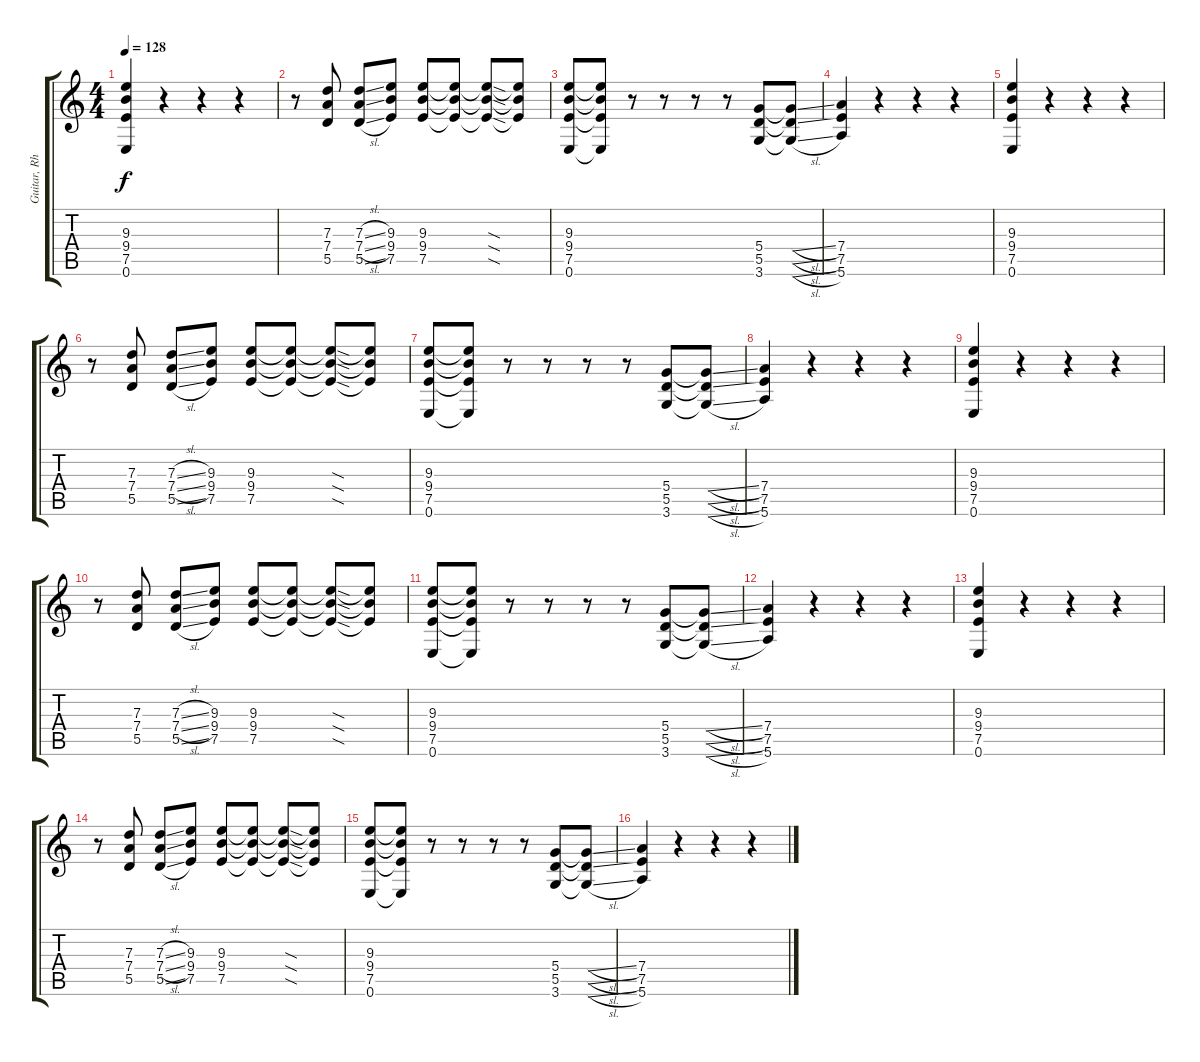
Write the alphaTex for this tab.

\track ("Guitar, Rhythm" "Guitar, Rh") {instrument distortionguitar}
\staff {score tabs}
\tuning (E4 B3 G3 D3 A2 E2) {hide}
\ts (4 4)
\tempo 128
\clef g2
\ks c
(9.3 9.4 7.5 0.6).4{dy f} r.4 r.4 r.4 |
r.8 (7.3 7.4 5.5).8 (7.3{sl} 7.4{sl} 5.5{sl}).8 (9.3 9.4 7.5).8 (9.3 9.4 7.5).8 (9.3{t} 9.4{t} 7.5{t}).8 (9.3{sod t} 9.4{sod t} 7.5{sod t}).8 (9.3{t} 9.4{t} 7.5{t}).8 |
(9.3 9.4 7.5 0.6).8 (9.3{t} 9.4{t} 7.5{t} 0.6{t}).8 r.8 r.8 r.8 r.8 (5.4 5.5 3.6).8 (5.4{sl t} 5.5{sl t} 3.6{sl t}).8 |
(7.4 7.5 5.6).4 r.4 r.4 r.4 |
(9.3 9.4 7.5 0.6).4 r.4 r.4 r.4 |
r.8 (7.3 7.4 5.5).8 (7.3{sl} 7.4{sl} 5.5{sl}).8 (9.3 9.4 7.5).8 (9.3 9.4 7.5).8 (9.3{t} 9.4{t} 7.5{t}).8 (9.3{sod t} 9.4{sod t} 7.5{sod t}).8 (9.3{t} 9.4{t} 7.5{t}).8 |
(9.3 9.4 7.5 0.6).8 (9.3{t} 9.4{t} 7.5{t} 0.6{t}).8 r.8 r.8 r.8 r.8 (5.4 5.5 3.6).8 (5.4{sl t} 5.5{sl t} 3.6{sl t}).8 |
(7.4 7.5 5.6).4 r.4 r.4 r.4 |
(9.3 9.4 7.5 0.6).4 r.4 r.4 r.4 |
r.8 (7.3 7.4 5.5).8 (7.3{sl} 7.4{sl} 5.5{sl}).8 (9.3 9.4 7.5).8 (9.3 9.4 7.5).8 (9.3{t} 9.4{t} 7.5{t}).8 (9.3{sod t} 9.4{sod t} 7.5{sod t}).8 (9.3{t} 9.4{t} 7.5{t}).8 |
(9.3 9.4 7.5 0.6).8 (9.3{t} 9.4{t} 7.5{t} 0.6{t}).8 r.8 r.8 r.8 r.8 (5.4 5.5 3.6).8 (5.4{sl t} 5.5{sl t} 3.6{sl t}).8 |
(7.4 7.5 5.6).4 r.4 r.4 r.4 |
(9.3 9.4 7.5 0.6).4 r.4 r.4 r.4 |
r.8 (7.3 7.4 5.5).8 (7.3{sl} 7.4{sl} 5.5{sl}).8 (9.3 9.4 7.5).8 (9.3 9.4 7.5).8 (9.3{t} 9.4{t} 7.5{t}).8 (9.3{sod t} 9.4{sod t} 7.5{sod t}).8 (9.3{t} 9.4{t} 7.5{t}).8 |
(9.3 9.4 7.5 0.6).8 (9.3{t} 9.4{t} 7.5{t} 0.6{t}).8 r.8 r.8 r.8 r.8 (5.4 5.5 3.6).8 (5.4{sl t} 5.5{sl t} 3.6{sl t}).8 |
(7.4 7.5 5.6).4 r.4 r.4 r.4
